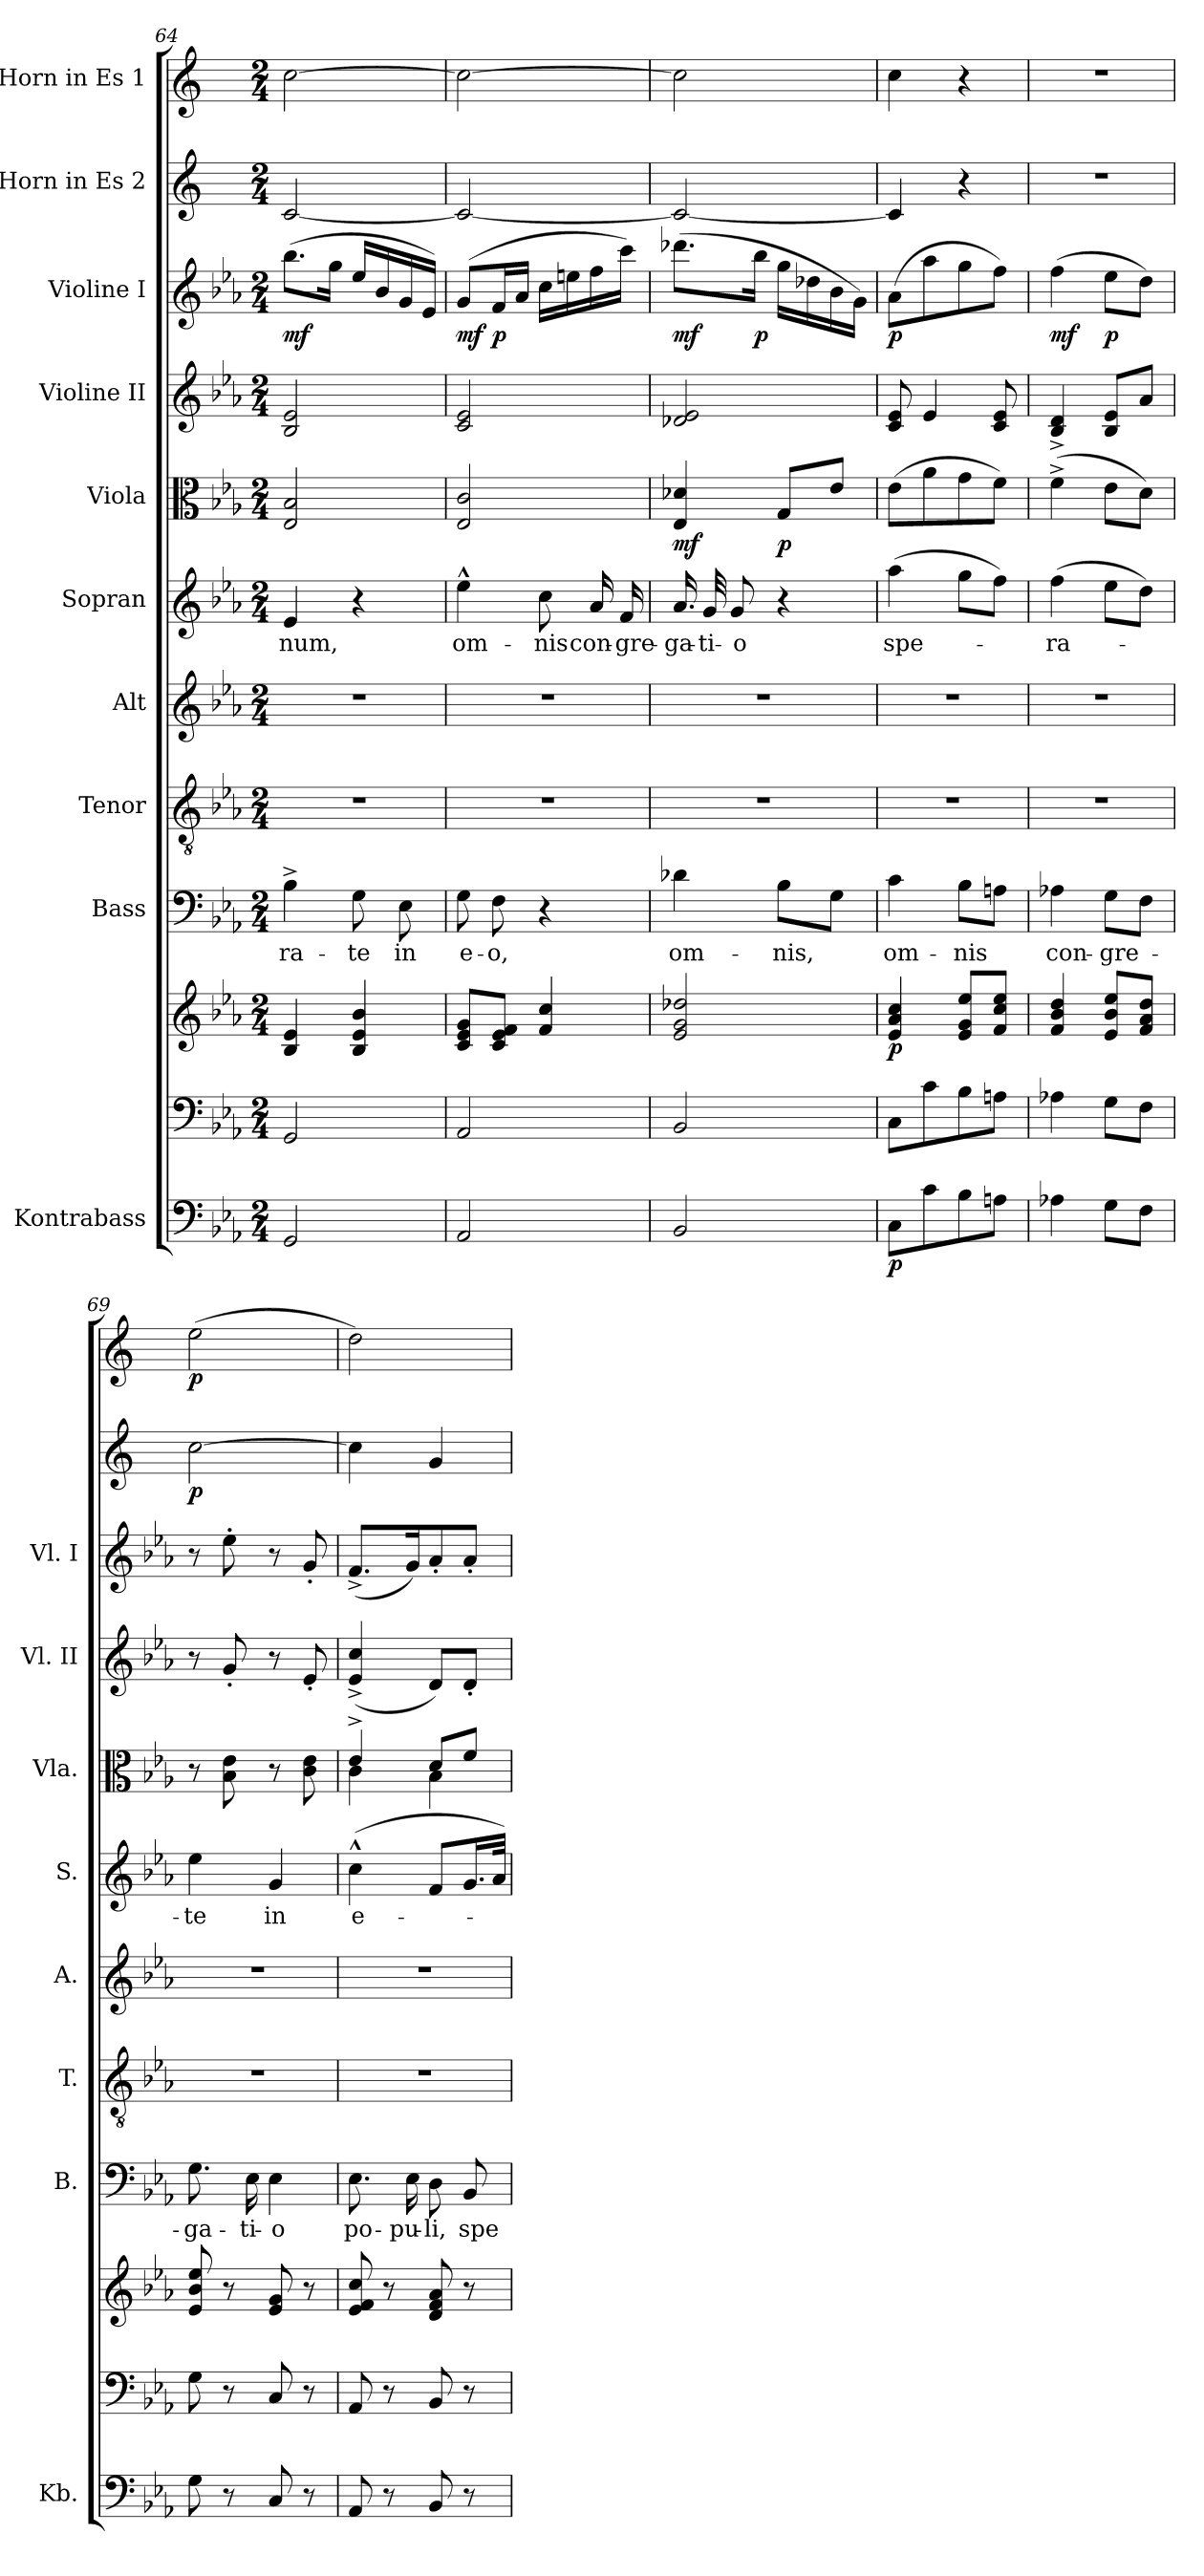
**kern	**dynam	**kern	**kern	**dynam	**kern	**text	**kern	**kern	**kern	**text	**kern	**dynam	**kern	**dynam	**kern	**dynam	**kern	**dynam	**kern	**dynam
*part11	*part11	*part10	*part10	*part10	*part9	*part9	*part8	*part7	*part6	*part6	*part5	*part5	*part4	*part4	*part3	*part3	*part2	*part2	*part1	*part1
*staff12	*staff12	*staff11	*staff10	*staff10/11	*staff9	*staff9	*staff8	*staff7	*staff6	*staff6	*staff5	*staff5	*staff4	*staff4	*staff3	*staff3	*staff2	*staff2	*staff1	*staff1
*I"Kontrabass	*	*	*	*	*I"Bass	*	*I"Tenor	*I"Alt	*I"Sopran	*	*I"Viola	*	*I"Violine II	*	*I"Violine I	*	*I"Horn in Es 2	*	*I"Horn in Es 1	*
*I'Kb.	*	*	*	*	*I'B.	*	*I'T.	*I'A.	*I'S.	*	*I'Vla.	*	*I'Vl. II	*	*I'Vl. I	*	*	*	*	*
*clefF4	*	*clefF4	*clefG2	*	*clefF4	*	*clefGv2	*clefG2	*clefG2	*	*clefC3	*	*clefG2	*	*clefG2	*	*clefG2	*	*clefG2	*
*ITrd7c12	*	*	*	*	*	*	*	*	*	*	*	*	*	*	*	*	*ITrd5c9	*	*ITrd5c9	*
*k[b-e-a-]	*	*k[b-e-a-]	*k[b-e-a-]	*	*k[b-e-a-]	*	*k[b-e-a-]	*k[b-e-a-]	*k[b-e-a-]	*	*k[b-e-a-]	*	*k[b-e-a-]	*	*k[b-e-a-]	*	*k[b-e-a-]	*	*k[b-e-a-]	*
*E-:	*	*E-:	*E-:	*	*E-:	*	*E-:	*E-:	*E-:	*	*E-:	*	*E-:	*	*E-:	*	*E-:	*	*E-:	*
*M2/4	*	*M2/4	*M2/4	*	*M2/4	*	*M2/4	*M2/4	*M2/4	*	*M2/4	*	*M2/4	*	*M2/4	*	*M2/4	*	*M2/4	*
=64	=64	=64	=64	=64	=64	=64	=64	=64	=64	=64	=64	=64	=64	=64	=64	=64	=64	=64	=64	=64
!	!LO:DY:b	!	!	!	!	!LO:LY:b	!	!	!	!LO:LY:b	!	!	!	!	!	!	!	!	!	!
!	!LO:DY:n=1:b	!	!	!LO:DY:b	!	!	!	!	!	!	!	!	!	!	!	!	!	!	!	!
!	!	!	!	!LO:DY:n=1:b	!	!	!	!	!	!	!	!LO:DY:b	!	!	!	!	!	!	!	!
!	!	!	!	!	!	!	!	!	!	!	!	!LO:DY:n=1:b	!	!LO:DY:b	!	!	!	!	!	!
!	!	!	!	!	!	!	!	!	!	!	!	!	!	!LO:DY:n=1:b	!	!LO:DY:b	!	!LO:DY:b	!	!
!	!	!	!	!	!	!	!	!	!	!	!	!	!	!	!	!	!	!LO:DY:n=1:b	!	!LO:DY:b
!	!	!	!	!	!	!	!	!	!	!	!	!	!	!	!	!	!	!	!	!LO:DY:n=1:b
2GGG/	mf p	2GG/	4B-/ 4e-/	mf p	4B-^>\	-ra-	2r	2r	4e-/	-num,	2E-/ 2B-/	mf p	2B-/ 2e-/	mf p	(>8.bb-\L	mf	[2E-/	mf p	[2e-\	mf p
.	.	.	.	.	.	.	.	.	.	.	.	.	.	.	16gg\Jk	.	.	.	.	.
!	!	!	!	!	!	!LO:LY:b	!	!	!	!	!	!	!	!	!	!	!	!	!	!
.	.	.	4B-/ 4e-/ 4b-/	.	8G\	-te	.	.	4r	.	.	.	.	.	16ee-/LL	.	.	.	.	.
.	.	.	.	.	.	.	.	.	.	.	.	.	.	.	16b-/	.	.	.	.	.
!	!	!	!	!	!	!LO:LY:b	!	!	!	!	!	!	!	!	!	!	!	!	!	!
.	.	.	.	.	8E-\	in	.	.	.	.	.	.	.	.	16g/	.	.	.	.	.
.	.	.	.	.	.	.	.	.	.	.	.	.	.	.	16e-/JJ)	.	.	.	.	.
!!LO:PB:g=z
=65	=65	=65	=65	=65	=65	=65	=65	=65	=65	=65	=65	=65	=65	=65	=65	=65	=65	=65	=65	=65
!	!LO:DY:b	!	!	!	!	!LO:LY:b	!	!	!	!LO:LY:b	!	!	!	!	!	!	!	!	!	!
!	!LO:DY:n=1:b	!	!	!LO:DY:b	!	!	!	!	!	!	!	!	!	!	!	!	!	!	!	!
!	!	!	!	!LO:DY:n=1:b	!	!	!	!	!	!	!	!LO:DY:b	!	!	!	!	!	!	!	!
!	!	!	!	!	!	!	!	!	!	!	!	!LO:DY:n=1:b	!	!LO:DY:b	!	!	!	!	!	!
!	!	!	!	!	!	!	!	!	!	!	!	!	!	!LO:DY:n=1:b	!	!LO:DY:b	!	!LO:DY:b	!	!
!	!	!	!	!	!	!	!	!	!	!	!	!	!	!	!	!	!	!LO:DY:n=1:b	!	!LO:DY:b
!	!	!	!	!	!	!	!	!	!	!	!	!	!	!	!	!	!	!	!	!LO:DY:n=1:b
2AAA-/	mf p	2AA-/	8c/ 8e-/ 8g/L	mf p	8G\	e-	2r	2r	4ee-^^>\	om-	2E-/ 2c/	mf p	2c/ 2e-/	mf p	(>8g/L	mf	2E-/_	mf p	2e-\_	mf p
!	!	!	!	!	!	!LO:LY:b	!	!	!	!	!	!	!	!	!	!LO:DY:b	!	!	!	!
.	.	.	8c/ 8e-/ 8f/J	.	8F\	-o,	.	.	.	.	.	.	.	.	16f/L	p	.	.	.	.
.	.	.	.	.	.	.	.	.	.	.	.	.	.	.	16a-/JJ	.	.	.	.	.
!	!	!	!	!	!	!	!	!	!	!LO:LY:b	!	!	!	!	!	!	!	!	!	!
.	.	.	4f/ 4cc/	.	4r	.	.	.	8cc\	-nis	.	.	.	.	16cc\LL	.	.	.	.	.
.	.	.	.	.	.	.	.	.	.	.	.	.	.	.	16een\	.	.	.	.	.
!	!	!	!	!	!	!	!	!	!	!LO:LY:b	!	!	!	!	!	!	!	!	!	!
.	.	.	.	.	.	.	.	.	16a-/	con-	.	.	.	.	16ff\	.	.	.	.	.
!	!	!	!	!	!	!	!	!	!	!LO:LY:b	!	!	!	!	!	!	!	!	!	!
.	.	.	.	.	.	.	.	.	16f/	-gre-	.	.	.	.	16ccc\JJ)	.	.	.	.	.
=66	=66	=66	=66	=66	=66	=66	=66	=66	=66	=66	=66	=66	=66	=66	=66	=66	=66	=66	=66	=66
!	!LO:DY:b	!	!	!	!	!LO:LY:b	!	!	!	!LO:LY:b	!	!	!	!	!	!	!	!	!	!
!	!LO:DY:n=1:b	!	!	!LO:DY:b	!	!	!	!	!	!	!	!	!	!	!	!	!	!	!	!
!	!	!	!	!LO:DY:n=1:b	!	!	!	!	!	!	!	!LO:DY:b	!	!LO:DY:b	!	!	!	!	!	!
!	!	!	!	!	!	!	!	!	!	!	!	!	!	!LO:DY:n=1:b	!	!LO:DY:b	!	!LO:DY:b	!	!
!	!	!	!	!	!	!	!	!	!	!	!	!	!	!	!	!	!	!LO:DY:n=1:b	!	!LO:DY:b
!	!	!	!	!	!	!	!	!	!	!	!	!	!	!	!	!	!	!	!	!LO:DY:n=1:b
2BBB-/	mf p	2BB-/	2e-/ 2g/ 2dd-X/	mf p	4d-X\	om-	2r	2r	16.a-/	-ga-	4E-/ 4d-X/	mf	2d-X/ 2e-/	mf p	(>8.ddd-X\L	mf	2E-/_	mf p	2e-\]	mf p
!	!	!	!	!	!	!	!	!	!	!LO:LY:b	!	!	!	!	!	!	!	!	!	!
.	.	.	.	.	.	.	.	.	32g/	-ti-	.	.	.	.	.	.	.	.	.	.
!	!	!	!	!	!	!	!	!	!	!LO:LY:b	!	!	!	!	!	!	!	!	!	!
.	.	.	.	.	.	.	.	.	8g/	-o	.	.	.	.	.	.	.	.	.	.
!	!	!	!	!	!	!	!	!	!	!	!	!	!	!	!	!LO:DY:b	!	!	!	!
.	.	.	.	.	.	.	.	.	.	.	.	.	.	.	16bb-\Jk	p	.	.	.	.
!	!	!	!	!	!	!LO:LY:b	!	!	!	!	!	!LO:DY:b	!	!	!	!	!	!	!	!
.	.	.	.	.	8B-\L	-nis,	.	.	4r	.	8G/L	p	.	.	16gg\LL	.	.	.	.	.
.	.	.	.	.	.	.	.	.	.	.	.	.	.	.	16dd-X\	.	.	.	.	.
.	.	.	.	.	8G\J	.	.	.	.	.	8e-/J	.	.	.	16b-\	.	.	.	.	.
.	.	.	.	.	.	.	.	.	.	.	.	.	.	.	16g\JJ)	.	.	.	.	.
=67	=67	=67	=67	=67	=67	=67	=67	=67	=67	=67	=67	=67	=67	=67	=67	=67	=67	=67	=67	=67
!	!LO:DY:b	!	!	!LO:DY:b	!	!LO:LY:b	!	!	!	!LO:LY:b	!	!	!	!	!	!LO:DY:b	!	!	!	!
8CC\L	p	8C\L	4e-/ 4a-/ 4cc/	p	4c\	om-	2r	2r	(>4aa-\	spe-	(>8e-\L	.	8c/ 8e-/	.	(>8a-\L	p	4E-/]	.	4e-\	.
8C\	.	8c\	.	.	.	.	.	.	.	.	8a-\	.	4e-/	.	8aa-\	.	.	.	.	.
!	!	!	!	!	!	!LO:LY:b	!	!	!	!	!	!	!	!	!	!	!	!	!	!
8BB-\	.	8B-\	8e-/ 8g/ 8ee-/L	.	8B-\L	-nis	.	.	8gg\L	.	8g\	.	.	.	8gg\	.	4r	.	4r	.
8AAn\J	.	8An\J	8f/ 8cc/ 8ee-/J	.	8An\J	.	.	.	8ff\J)	.	8f\J)	.	8c/ 8e-/	.	8ff\J)	.	.	.	.	.
=68	=68	=68	=68	=68	=68	=68	=68	=68	=68	=68	=68	=68	=68	=68	=68	=68	=68	=68	=68	=68
!	!	!	!	!	!	!LO:LY:b	!	!	!	!LO:LY:b	!	!	!	!	!	!LO:DY:b	!	!	!	!
4AA-X\	.	4A-X\	4f/ 4b-/ 4dd/	.	4A-X\	con-	2r	2r	(>4ff\	-ra-	(>4f^>\	.	4B-/^< 4d/^<	.	(>4ff\	mf	2r	.	2r	.
!	!	!	!	!	!	!LO:LY:b	!	!	!	!	!	!	!	!	!	!LO:DY:b	!	!	!	!
8GG\L	.	8G\L	8e-/ 8b-/ 8ee-/L	.	8G\L	-gre-	.	.	8ee-\L	.	8e-\L	.	8B-/ 8e-/L	.	8ee-\L	p	.	.	.	.
8FF\J	.	8F\J	8f/ 8a-/ 8dd/J	.	8F\J	.	.	.	8dd\J)	.	8d\J)	.	8a-/J	.	8dd\J)	.	.	.	.	.
=69	=69	=69	=69	=69	=69	=69	=69	=69	=69	=69	=69	=69	=69	=69	=69	=69	=69	=69	=69	=69
!	!	!	!	!	!	!LO:LY:b	!	!	!	!LO:LY:b	!	!	!	!	!	!	!	!LO:DY:b	!	!LO:DY:b
8GG\	.	8G\	8e-/ 8b-/ 8ee-/	.	8.G\	-ga-	2r	2r	4ee-\	-te	8r	.	8r	.	8r	.	[2e-\	p	(>2g\	p
8r	.	8r	8r	.	.	.	.	.	.	.	8B-\ 8e-\	.	8g'</	.	8ee-'>\	.	.	.	.	.
!	!	!	!	!	!	!LO:LY:b	!	!	!	!	!	!	!	!	!	!	!	!	!	!
.	.	.	.	.	16E-\	-ti-	.	.	.	.	.	.	.	.	.	.	.	.	.	.
!	!	!	!	!	!	!LO:LY:b	!	!	!	!LO:LY:b	!	!	!	!	!	!	!	!	!	!
8CC/	.	8C/	8e-/ 8g/	.	4E-\	-o	.	.	4g/	in	8r	.	8r	.	8r	.	.	.	.	.
8r	.	8r	8r	.	.	.	.	.	.	.	8c\ 8e-\	.	8e-'</	.	8g'</	.	.	.	.	.
=70	=70	=70	=70	=70	=70	=70	=70	=70	=70	=70	=70	=70	=70	=70	=70	=70	=70	=70	=70	=70
!	!	!	!	!	!	!LO:LY:b	!	!	!	!LO:LY:b	!	!	!	!	!	!	!	!	!	!
*	*	*	*	*	*	*	*	*	*	*	*^	*	*	*	*	*	*	*	*	*
8AAA-/	.	8AA-/	8e-/ 8f/ 8cc/	.	8.E-\	po-	2r	2r	(>4cc^^>\	e-	4e-^>/	4c\	.	(<4e-/^< 4cc/^<	.	(<8.f^</L	.	4e-\]	.	2f\)	.
8r	.	8r	8r	.	.	.	.	.	.	.	.	.	.	.	.	.	.	.	.	.	.
!	!	!	!	!	!	!LO:LY:b	!	!	!	!	!	!	!	!	!	!	!	!	!	!	!
.	.	.	.	.	16E-\	-pu-	.	.	.	.	.	.	.	.	.	16g/k)	.	.	.	.	.
!	!	!	!	!	!	!LO:LY:b	!	!	!	!	!	!	!	!	!	!	!	!	!	!	!
8BBB-/	.	8BB-/	8d/ 8f/ 8a-/	.	8D\	-li,	.	.	8f/L	.	8d/L	4B-\	.	8d/L)	.	8a-'</	.	4B-/	.	.	.
!	!	!	!	!	!	!LO:LY:b	!	!	!	!	!	!	!	!	!	!	!	!	!	!	!
8r	.	8r	8r	.	8BB-/	spe-	.	.	16.g/L	.	8f/J	.	.	8d'</J	.	8a-'</J	.	.	.	.	.
.	.	.	.	.	.	.	.	.	32a-/JJk)	.	.	.	.	.	.	.	.	.	.	.	.
*	*	*	*	*	*	*	*	*	*	*	*v	*v	*	*	*	*	*	*	*	*	*
=	=	=	=	=	=	=	=	=	=	=	=	=	=	=	=	=	=	=	=	=
*-	*-	*-	*-	*-	*-	*-	*-	*-	*-	*-	*-	*-	*-	*-	*-	*-	*-	*-	*-	*-
